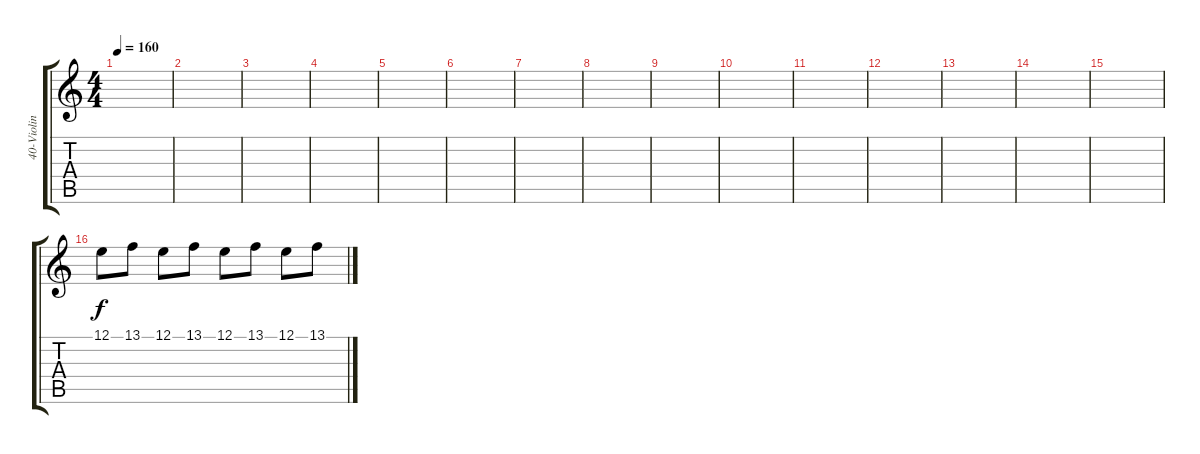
\track ("40-Violin " "40-Violin ") {instrument violin}
\staff {score tabs}
\tuning (E4 B3 G3 D3 A2 E2) {hide}
\ts (4 4)
\tempo 160
\clef g2
\ks c
|
|
|
|
|
|
|
|
|
|
|
|
|
|
|
12.1.8 13.1.8 12.1.8 13.1.8 12.1.8 13.1.8 12.1.8 13.1.8
